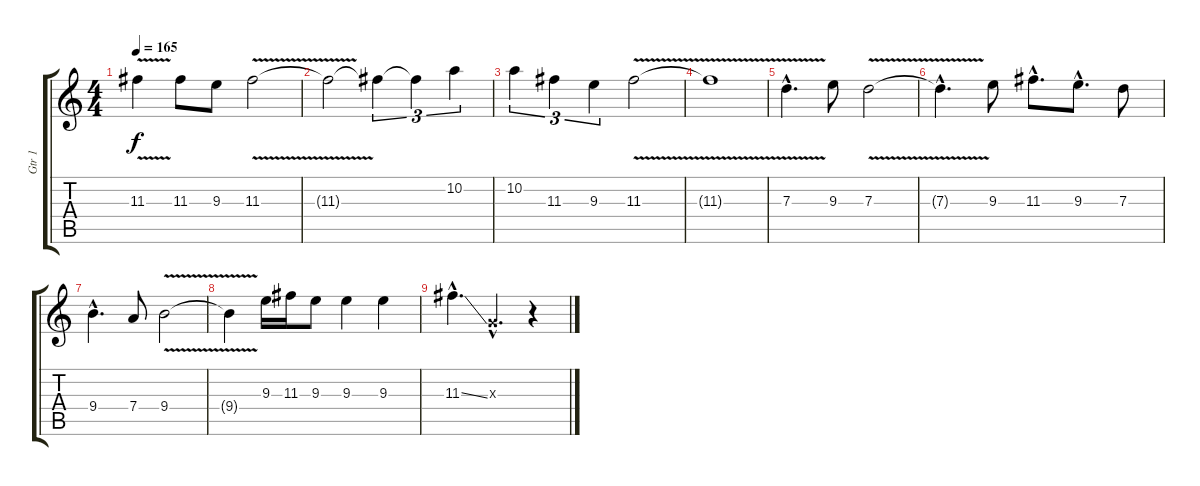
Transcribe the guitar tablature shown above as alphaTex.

\track ("Gtr 1" "Gtr 1") {instrument distortionguitar}
\staff {score tabs}
\tuning (E4 B3 G3 D3 A2 E2) {hide}
\ts (4 4)
\tempo 165
\clef g2
\ks c
11.3{v}.4{dy f} 11.3.8 9.3.8 11.3{v}.2 |
11.3{t}.2 11.3{t}.4{tu (3 2)} 11.3{t}.4{tu (3 2)} 10.2.4{tu (3 2)} |
10.2.4{tu (3 2)} 11.3.4{tu (3 2)} 9.3.4{tu (3 2)} 11.3{v}.2 |
11.3{t}.1 |
7.3{v hac}.4{d} 9.3.8 7.3{v}.2 |
7.3{hac t}.4{d} 9.3.8 11.3{hac}.8{d} 9.3{hac}.8{d} 7.3.8 |
9.4{hac}.4{d} 7.4.8 9.4{v}.2 |
9.4{t}.4 9.3.16 11.3.16 9.3.8 9.3.4 9.3.4 |
11.3{ss hac}.4{d} 0.3{hac x}.4{d} r.4
